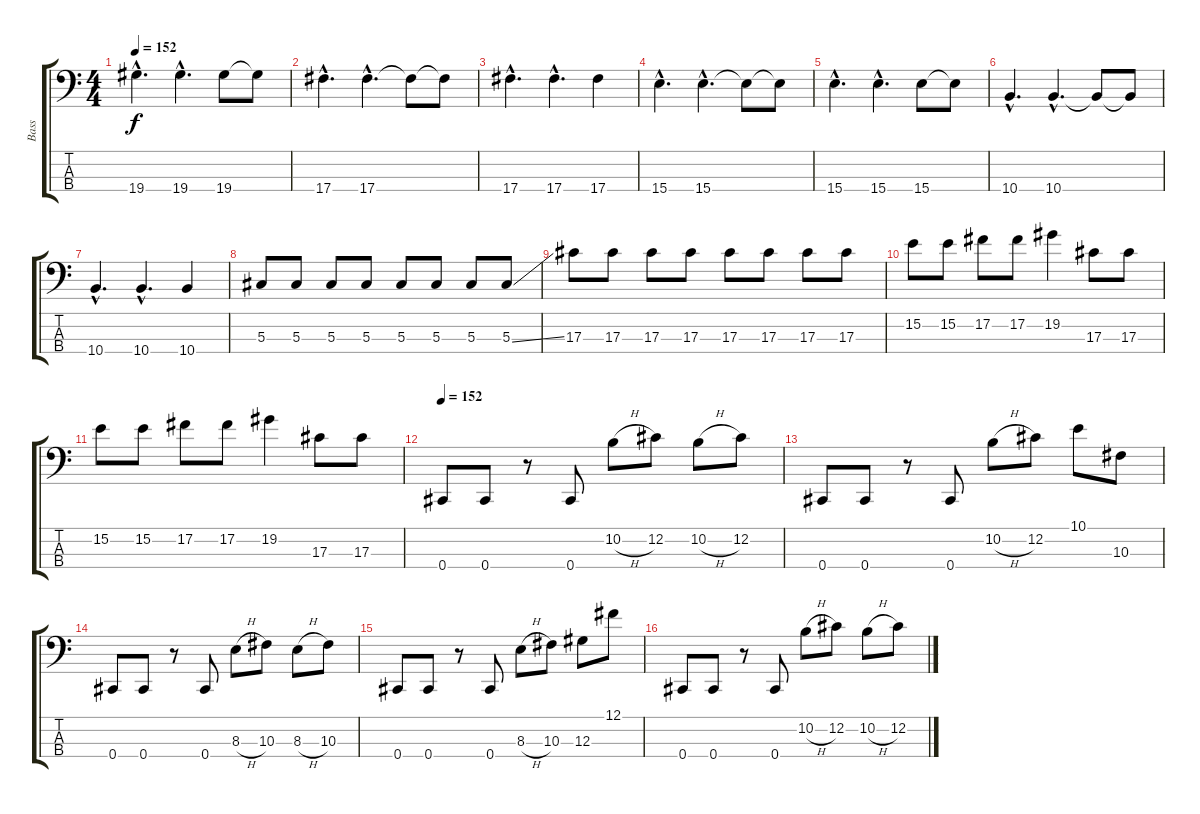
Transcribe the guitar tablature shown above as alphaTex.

\track ("Bass" "Bass") {instrument electricbassfinger}
\staff {score tabs}
\tuning (Gb2 Db2 Ab1 Db1) {hide}
\ts (4 4)
\tempo 152
\clef f4
\ks c
19.4{hac}.4{d dy f volume 11} 19.4{hac}.4{d} 19.4.8 19.4{t}.8 |
17.4{hac}.4{d volume 11 instrument electricbasspick} 17.4{hac}.4{d} 17.4{t}.8 17.4{t}.8 |
17.4{hac}.4{d volume 11} 17.4{hac}.4{d} 17.4.4 |
15.4{hac}.4{d volume 11} 15.4{hac}.4{d} 15.4{t}.8 15.4{t}.8 |
15.4{hac}.4{d volume 11} 15.4{hac}.4{d} 15.4.8 15.4{t}.8 |
10.4{hac}.4{d volume 11 instrument electricbasspick} 10.4{hac}.4{d} 10.4{t}.8 10.4{t}.8 |
10.4{hac}.4{d volume 11} 10.4{hac}.4{d} 10.4.4 |
5.3.8{volume 13 instrument electricbassfinger} 5.3.8 5.3.8 5.3.8 5.3.8 5.3.8 5.3.8 5.3{ss}.8 |
17.3.8{volume 16} 17.3.8 17.3.8 17.3.8 17.3.8 17.3.8 17.3.8 17.3.8 |
15.2.8 15.2.8 17.2.8 17.2.8 19.2.4 17.3.8 17.3.8 |
15.2.8 15.2.8 17.2.8 17.2.8 19.2.4 17.3.8 17.3.8 |
\tempo 152
0.4.8{volume 16} 0.4.8 r.8 0.4.8 10.2{h}.8 12.2.8 10.2{h}.8 12.2.8 |
0.4.8 0.4.8 r.8 0.4.8 10.2{h}.8 12.2.8 10.1.8 10.3.8 |
0.4.8 0.4.8 r.8 0.4.8 8.3{h}.8 10.3.8 8.3{h}.8 10.3.8 |
0.4.8 0.4.8 r.8 0.4.8 8.3{h}.8 10.3.8 12.3.8 12.1.8 |
0.4.8 0.4.8 r.8 0.4.8 10.2{h}.8 12.2.8 10.2{h}.8 12.2.8
